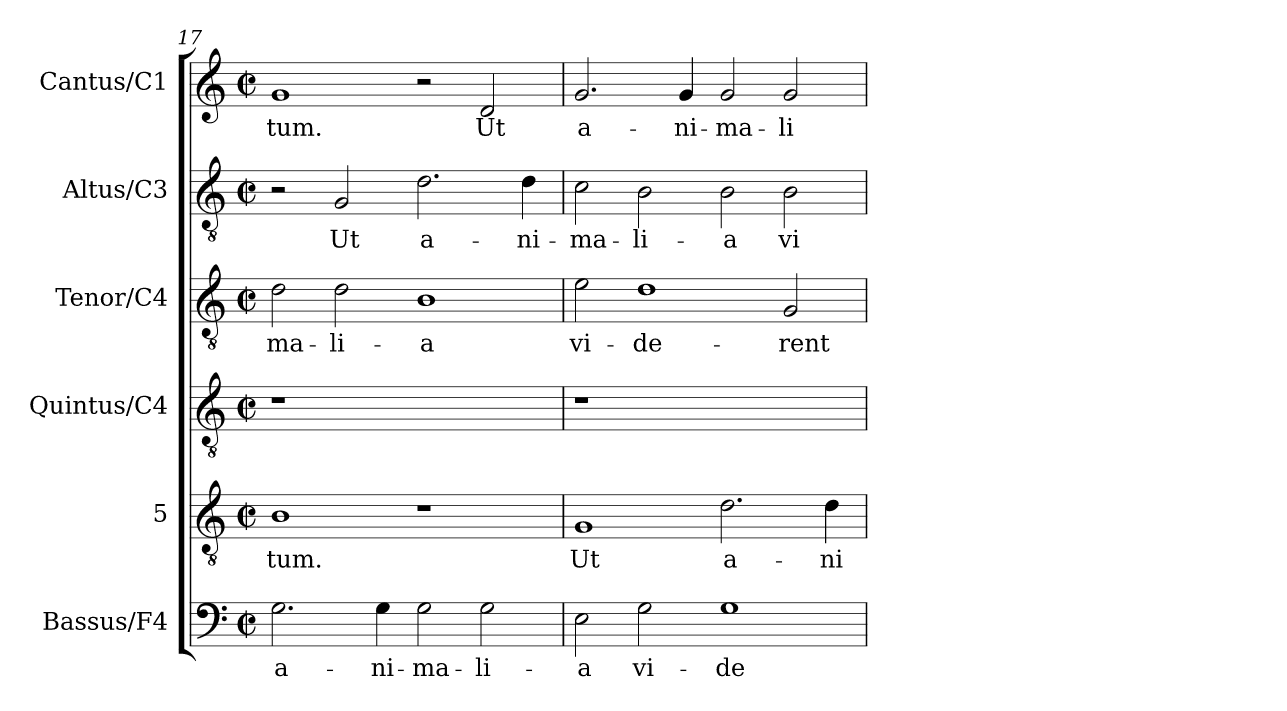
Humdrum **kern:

**kern	**text	**kern	**text	**kern	**kern	**text	**kern	**text	**kern	**text
*part6	*part6	*part5	*part5	*part4	*part3	*part3	*part2	*part2	*part1	*part1
*staff6	*staff6	*staff5	*staff5	*staff4	*staff3	*staff3	*staff2	*staff2	*staff1	*staff1
*I"Bassus/F4	*	*I"5	*	*I"Quintus/C4	*I"Tenor/C4	*	*I"Altus/C3	*	*I"Cantus/C1	*
*I'B	*	*	*	*	*I'T	*	*I'A	*	*I'C	*
*clefF4	*	*clefGv2	*	*clefGv2	*clefGv2	*	*clefGv2	*	*clefG2	*
*k[]	*	*k[]	*	*k[]	*k[]	*	*k[]	*	*k[]	*
*C:	*	*C:	*	*C:	*C:	*	*C:	*	*C:	*
*M2/2	*	*M2/2	*	*M2/2	*M2/2	*	*M2/2	*	*M2/2	*
*met(c|)	*	*met(c|)	*	*met(c|)	*met(c|)	*	*met(c|)	*	*met(c|)	*
=17	=17	=17	=17	=17	=17	=17	=17	=17	=17	=17
!	!LO:LY:b:rj	!	!LO:LY:b:cj	!	!	!LO:LY:b:rj	!	!	!	!LO:LY:b:rj
2.G\	a-	1B	-tum.	1r	2d\	-ma-	2r	.	1g	-tum.
!	!	!	!	!	!	!LO:LY:b:rj	!	!LO:LY:b:rj	!	!
.	.	.	.	.	2d\	-li-	2G/	Ut	.	.
!	!LO:LY:b:rj	!	!	!	!	!	!	!	!	!
4G\	-ni-	.	.	.	.	.	.	.	.	.
!	!LO:LY:b:rj	!	!	!	!	!LO:LY:b:rj	!	!LO:LY:b:rj	!	!
2G\	-ma-	1r	.	1ryy	1B	-a	2.d\	a-	2r	.
!	!LO:LY:b:rj	!	!	!	!	!	!	!	!	!LO:LY:b:rj
2G\	-li-	.	.	.	.	.	.	.	2d/	Ut
!	!	!	!	!	!	!	!	!LO:LY:b:rj	!	!
.	.	.	.	.	.	.	4d\	-ni-	.	.
=18	=18	=18	=18	=18	=18	=18	=18	=18	=18	=18
!	!LO:LY:b:rj	!	!LO:LY:b:cj	!	!	!LO:LY:b:rj	!	!LO:LY:b:rj	!	!LO:LY:b:rj
2E\	-a	1G	Ut	1r	2e\	vi-	2c\	-ma-	2.g/	a-
!	!LO:LY:b:rj	!	!	!	!	!LO:LY:b:rj	!	!LO:LY:b:rj	!	!
2G\	vi-	.	.	.	1d	-de-	2B\	-li-	.	.
!	!	!	!	!	!	!	!	!	!	!LO:LY:b:rj
.	.	.	.	.	.	.	.	.	4g/	-ni-
!	!LO:LY:b:rj	!	!LO:LY:b:cj	!	!	!	!	!LO:LY:b:rj	!	!LO:LY:b:rj
1G	-de-	2.d\	a-	1ryy	.	.	2B\	-a	2g/	-ma-
!	!	!	!	!	!	!LO:LY:b:rj	!	!LO:LY:b:rj	!	!LO:LY:b:rj
.	.	.	.	.	2G/	-rent	2B\	vi-	2g/	-li-
!	!	!	!LO:LY:b:cj	!	!	!	!	!	!	!
.	.	4d\	-ni-	.	.	.	.	.	.	.
=	=	=	=	=	=	=	=	=	=	=
*-	*-	*-	*-	*-	*-	*-	*-	*-	*-	*-
